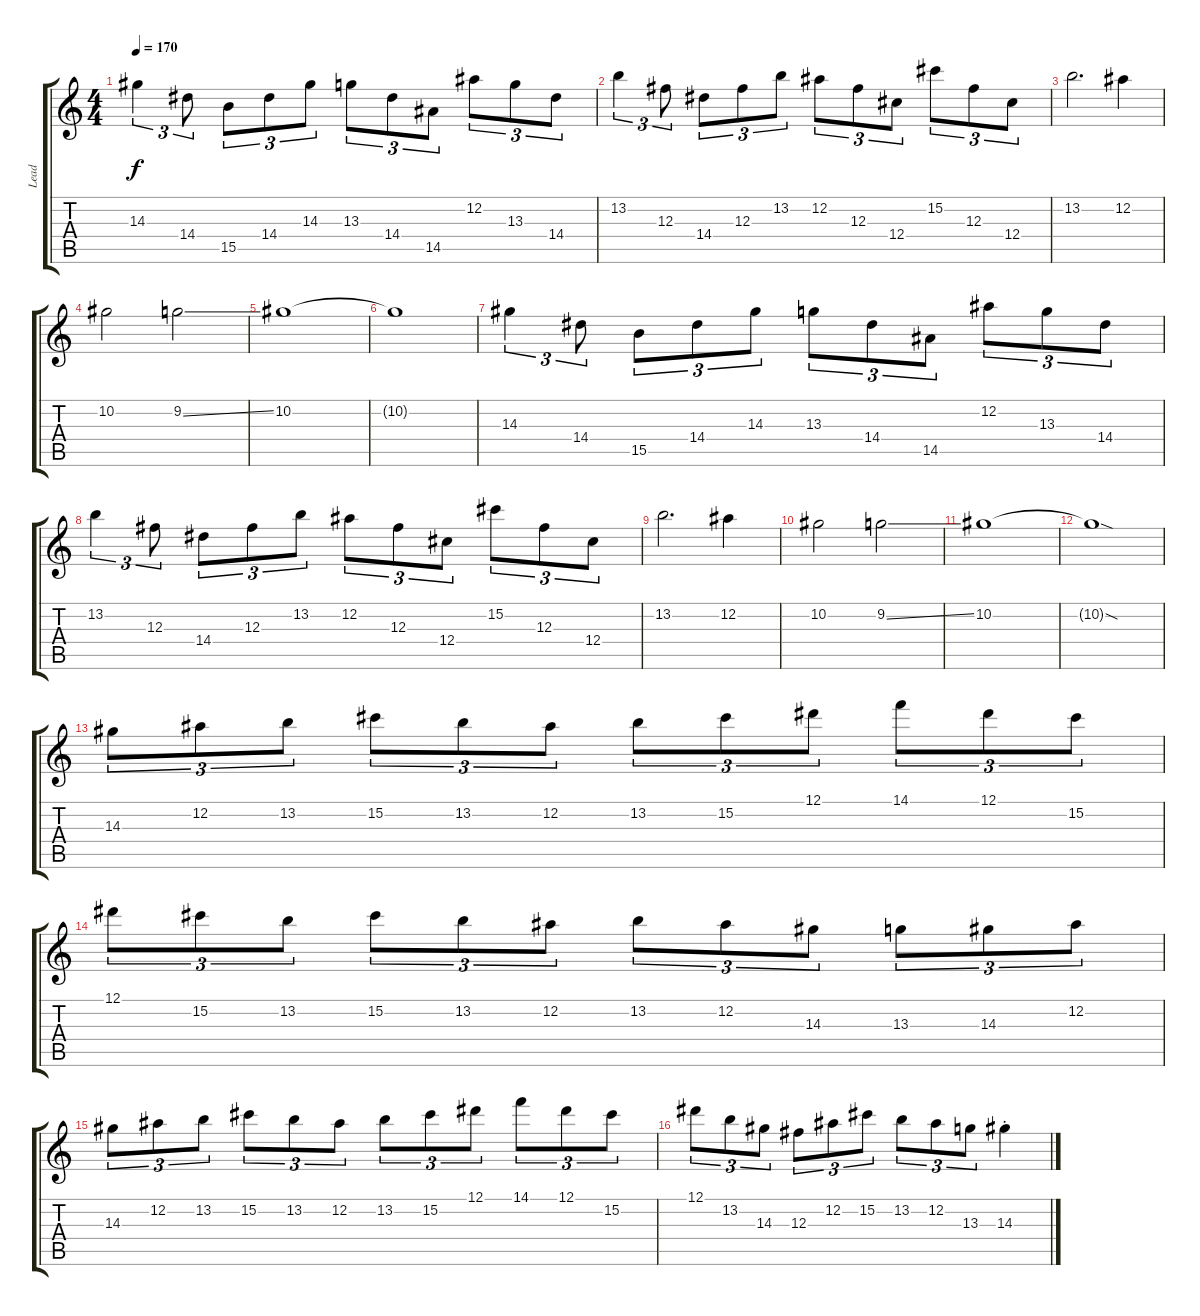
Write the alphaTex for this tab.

\track ("Lead" "Lead") {instrument distortionguitar}
\staff {score tabs}
\tuning (Eb4 Bb3 Gb3 Db3 Ab2 Eb2) {hide}
\ts (4 4)
\tempo 170
\clef g2
\ks c
14.3.4{tu (3 2) dy f} 14.4.8{tu (3 2)} 15.5.8{tu (3 2)} 14.4.8{tu (3 2)} 14.3.8{tu (3 2)} 13.3.8{tu (3 2)} 14.4.8{tu (3 2)} 14.5.8{tu (3 2)} 12.2.8{tu (3 2)} 13.3.8{tu (3 2)} 14.4.8{tu (3 2)} |
13.2.4{tu (3 2)} 12.3.8{tu (3 2)} 14.4.8{tu (3 2)} 12.3.8{tu (3 2)} 13.2.8{tu (3 2)} 12.2.8{tu (3 2)} 12.3.8{tu (3 2)} 12.4.8{tu (3 2)} 15.2.8{tu (3 2)} 12.3.8{tu (3 2)} 12.4.8{tu (3 2)} |
13.2.2{d} 12.2.4 |
10.2.2 9.2{ss}.2 |
10.2.1 |
10.2{t}.1 |
14.3.4{tu (3 2)} 14.4.8{tu (3 2)} 15.5.8{tu (3 2)} 14.4.8{tu (3 2)} 14.3.8{tu (3 2)} 13.3.8{tu (3 2)} 14.4.8{tu (3 2)} 14.5.8{tu (3 2)} 12.2.8{tu (3 2)} 13.3.8{tu (3 2)} 14.4.8{tu (3 2)} |
13.2.4{tu (3 2)} 12.3.8{tu (3 2)} 14.4.8{tu (3 2)} 12.3.8{tu (3 2)} 13.2.8{tu (3 2)} 12.2.8{tu (3 2)} 12.3.8{tu (3 2)} 12.4.8{tu (3 2)} 15.2.8{tu (3 2)} 12.3.8{tu (3 2)} 12.4.8{tu (3 2)} |
13.2.2{d} 12.2.4 |
10.2.2 9.2{ss}.2 |
10.2.1 |
10.2{sod t}.1 |
14.3.8{tu (3 2)} 12.2.8{tu (3 2)} 13.2.8{tu (3 2)} 15.2.8{tu (3 2)} 13.2.8{tu (3 2)} 12.2.8{tu (3 2)} 13.2.8{tu (3 2)} 15.2.8{tu (3 2)} 12.1.8{tu (3 2)} 14.1.8{tu (3 2)} 12.1.8{tu (3 2)} 15.2.8{tu (3 2)} |
12.1.8{tu (3 2)} 15.2.8{tu (3 2)} 13.2.8{tu (3 2)} 15.2.8{tu (3 2)} 13.2.8{tu (3 2)} 12.2.8{tu (3 2)} 13.2.8{tu (3 2)} 12.2.8{tu (3 2)} 14.3.8{tu (3 2)} 13.3.8{tu (3 2)} 14.3.8{tu (3 2)} 12.2.8{tu (3 2)} |
14.3.8{tu (3 2)} 12.2.8{tu (3 2)} 13.2.8{tu (3 2)} 15.2.8{tu (3 2)} 13.2.8{tu (3 2)} 12.2.8{tu (3 2)} 13.2.8{tu (3 2)} 15.2.8{tu (3 2)} 12.1.8{tu (3 2)} 14.1.8{tu (3 2)} 12.1.8{tu (3 2)} 15.2.8{tu (3 2)} |
12.1.8{tu (3 2)} 13.2.8{tu (3 2)} 14.3.8{tu (3 2)} 12.3.8{tu (3 2)} 12.2.8{tu (3 2)} 15.2.8{tu (3 2)} 13.2.8{tu (3 2)} 12.2.8{tu (3 2)} 13.3.8{tu (3 2)} 14.3{st}.4
